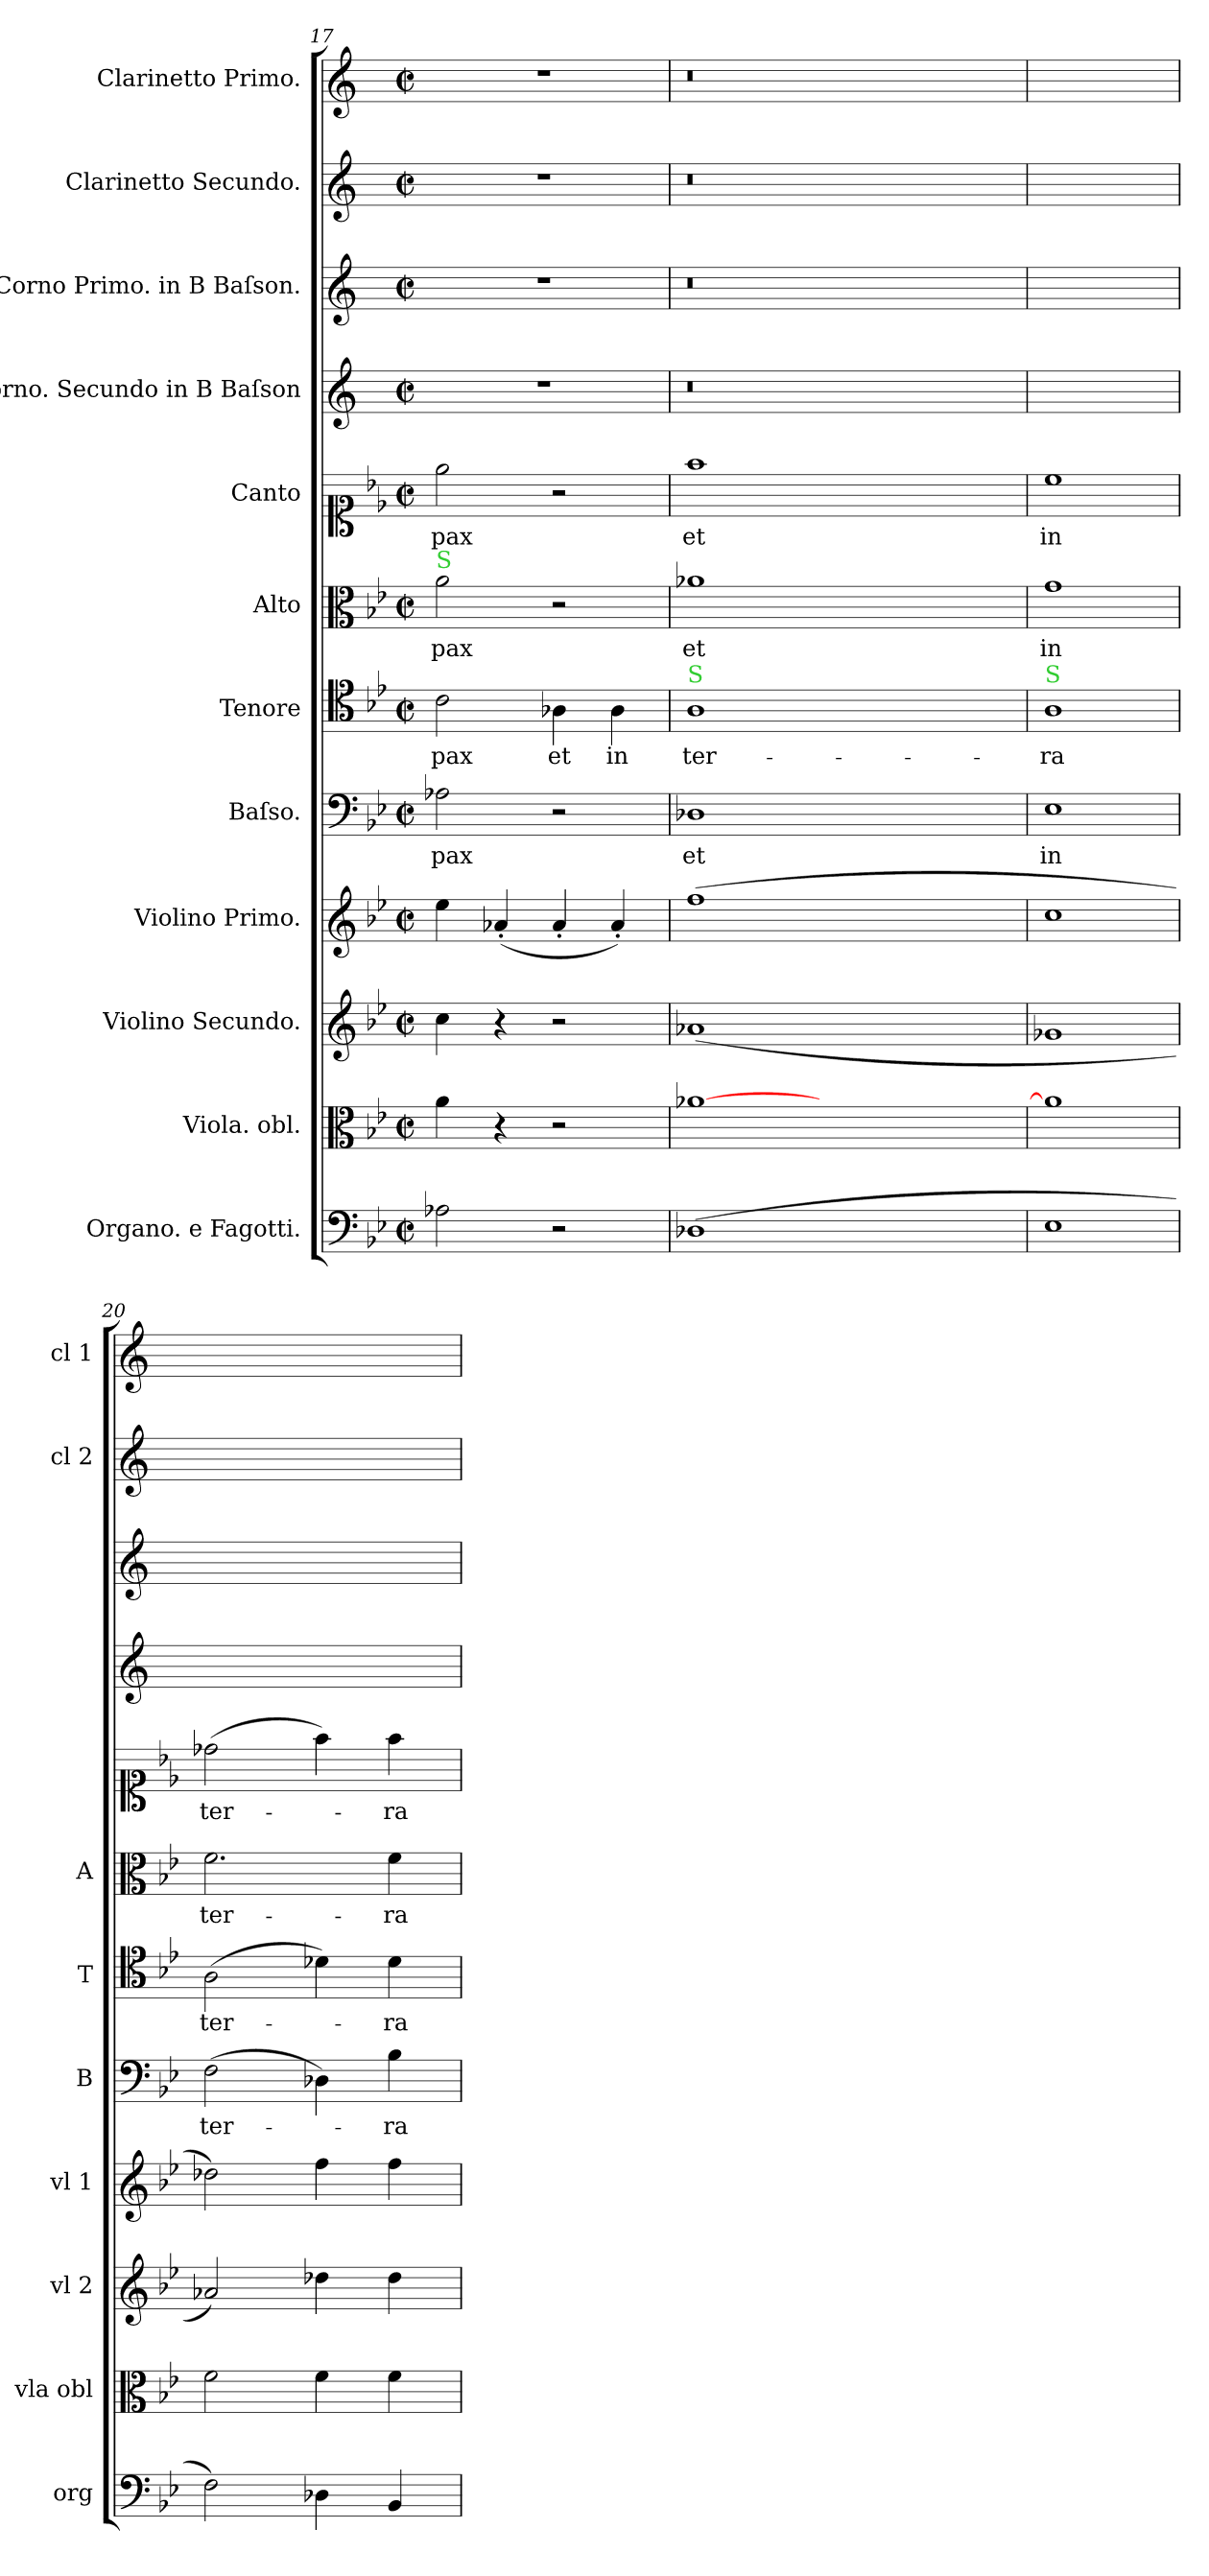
**kern	**kern	**kern	**kern	**kern	**text	**kern	**text	**kern	**text	**kern	**text	**kern	**kern	**kern	**kern
*part12	*part11	*part10	*part9	*part8	*part8	*part7	*part7	*part6	*part6	*part5	*part5	*part4	*part3	*part2	*part1
*staff12	*staff11	*staff10	*staff9	*staff8	*staff8	*staff7	*staff7	*staff6	*staff6	*staff5	*staff5	*staff4	*staff3	*staff2	*staff1
*I"Organo. e Fagotti.	*I"Viola. obl.	*I"Violino Secundo.	*I"Violino Primo.	*I"Baſso.	*	*I"Tenore	*	*I"Alto	*	*I"Canto	*	*I"Corno. Secundo in B Baſson	*I"Corno Primo. in B Baſson.	*I"Clarinetto Secundo.	*I"Clarinetto Primo.
*I'org	*I'vla obl	*I'vl 2	*I'vl 1	*I'B	*	*I'T	*	*I'A	*	*	*	*	*	*I'cl 2	*I'cl 1
*clefF4	*clefC3	*clefG2	*clefG2	*clefF4	*	*clefC4	*	*clefC3	*	*clefC1	*	*clefG2	*clefG2	*clefG2	*clefG2
*	*	*	*	*	*	*	*	*	*	*	*	*ITrd1c2	*ITrd1c2	*ITrd1c2	*ITrd1c2
*k[b-e-]	*k[b-e-]	*k[b-e-]	*k[b-e-]	*k[b-e-]	*	*k[b-e-]	*	*k[b-e-]	*	*k[b-e-]	*	*k[b-e-]	*k[b-e-]	*k[b-e-]	*k[b-e-]
*	*B-:	*B-:	*B-:	*B-:	*	*B-:	*	*B-:	*	*B-:	*	*B-:	*B-:	*B-:	*B-:
*M2/2	*M2/2	*M2/2	*M2/2	*M2/2	*	*M2/2	*	*M2/2	*	*M2/2	*	*M2/2	*M2/2	*M2/2	*M2/2
*met(c|)	*met(c|)	*met(c|)	*met(c|)	*met(c|)	*	*met(c|)	*	*met(c|)	*	*met(c|)	*	*met(c|)	*met(c|)	*met(c|)	*met(c|)
=17	=17	=17	=17	=17	=17	=17	=17	=17	=17	=17	=17	=17	=17	=17	=17
!	!	!	!	!	!	!	!	!LO:TX:a:color=limegreen:t=S	!	!	!	!	!	!	!
2A-X\	4a\	4cc\	4ee-\	2A-X\	pax	2c\	pax	2a\	pax	2ee-\	pax	1r	1r	1r	1r
.	4r	4r	(4a-X'/	.	.	.	.	.	.	.	.	.	.	.	.
2r	2r	2r	4a-'/	2r	.	4A-X\	et	2r	.	2r	.	.	.	.	.
.	.	.	4a-'/)	.	.	4A-\	in	.	.	.	.	.	.	.	.
=18	=18	=18	=18	=18	=18	=18	=18	=18	=18	=18	=18	=18	=18	=18	=18
!	!	!	!	!	!	!LO:TX:a:color=limegreen:t=S	!	!	!	!	!	!	!	!	!
(1D-X	[1a-X	(>1a-X	(1ff	1D-X	et	1A	ter-	1a-X	et	1ff	et	0.r	0.r	0.r	0.r
0ryy	0ryy	0ryy	0ryy	0ryy	.	0ryy	.	0ryy	.	0ryy	.	.	.	.	.
=19	=19	=19	=19	=19	=19	=19	=19	=19	=19	=19	=19	=19	=19	=19	=19
!	!	!	!	!	!	!LO:TX:a:color=limegreen:t=S	!	!	!	!	!	!	!	!	!
1E-	1a-]	1g-X	1cc	1E-	in	1A	-ra	1g	in	1cc	in	1ryy	1ryy	1ryy	1ryy
=20	=20	=20	=20	=20	=20	=20	=20	=20	=20	=20	=20	=20	=20	=20	=20
2F\)	2f\	2a-X/)	2dd-X\)	(2F\	ter-	(2A\	ter-	2.f\	ter-	(2dd-X\	ter-	1ryy	1ryy	1ryy	1ryy
4D-X\	4f\	4dd-X\	4ff\	4D-X\)	.	4d-X\)	.	.	.	4ff\)	.	.	.	.	.
4BB-/	4f\	4dd-\	4ff\	4B-\	-ra	4d-\	-ra	4f\	-ra	4ff\	-ra	.	.	.	.
=	=	=	=	=	=	=	=	=	=	=	=	=	=	=	=
*-	*-	*-	*-	*-	*-	*-	*-	*-	*-	*-	*-	*-	*-	*-	*-
